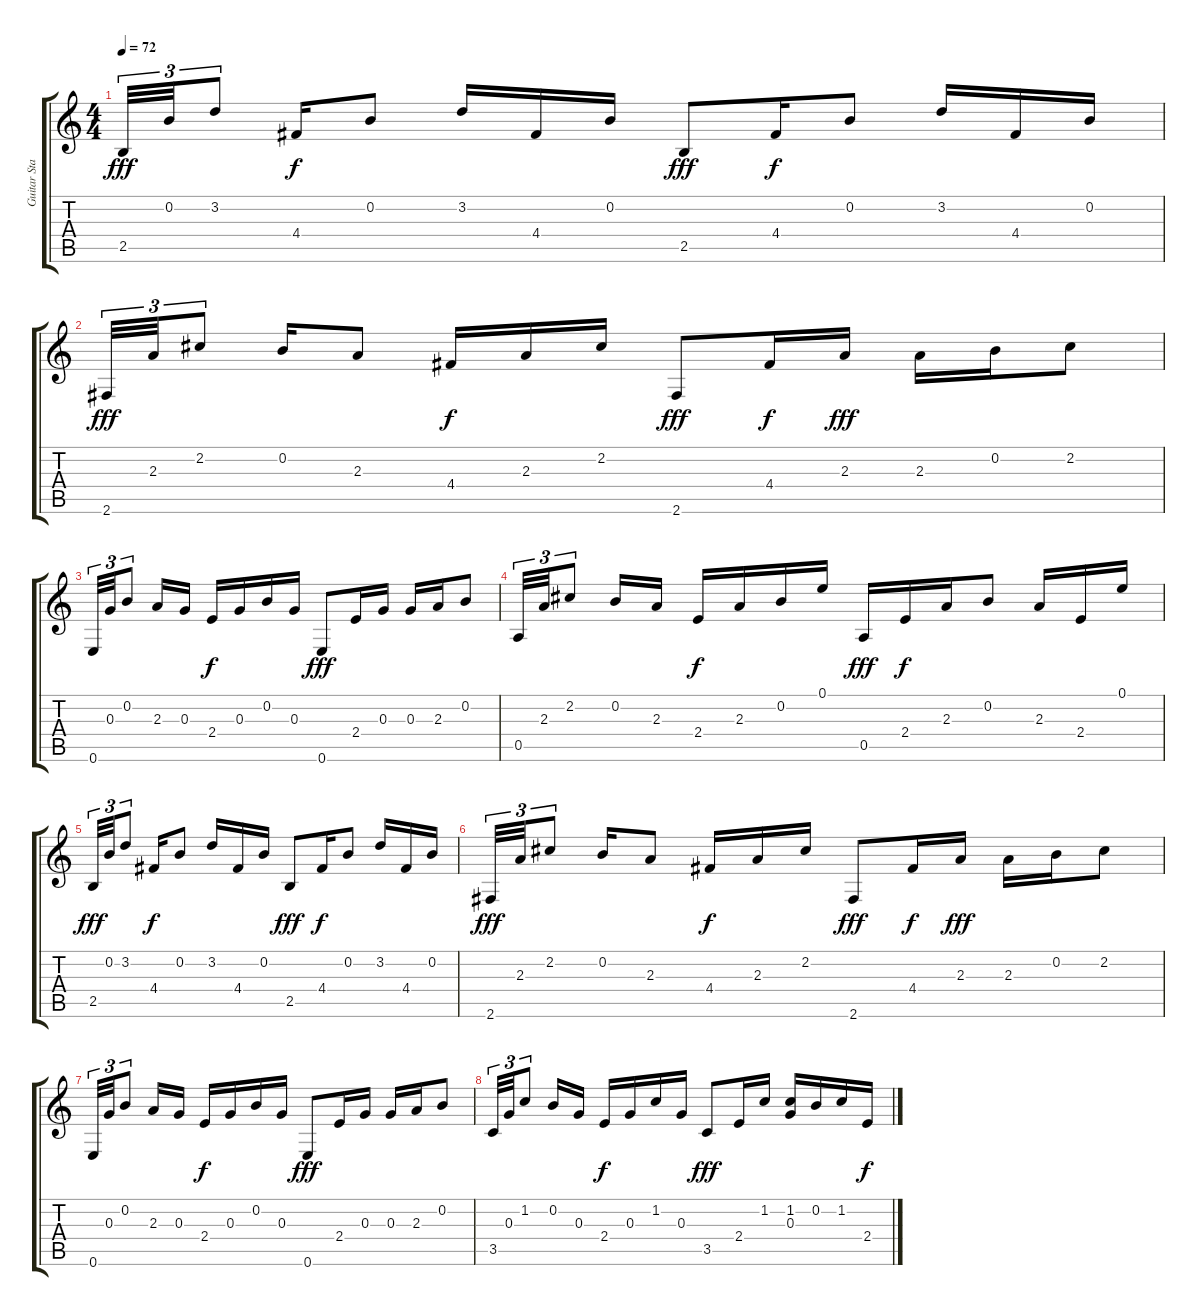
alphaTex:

\track ("Guitar Standard" "Guitar Sta") {instrument acousticguitarnylon}
\staff {score tabs}
\tuning (E4 B3 G3 D3 A2 E2) {hide}
\ts (4 4)
\tempo 72
\clef g2
\ks c
2.5.32{tu (3 2) dy fff} 0.2.32{tu (3 2)} 3.2.8{tu (3 2)} 4.4.16{dy f} 0.2.8 3.2.16 4.4.16 0.2.16 2.5.8{dy fff} 4.4.16{dy f} 0.2.8 3.2.16 4.4.16 0.2.16 |
2.6.32{tu (3 2) dy fff} 2.3.32{tu (3 2)} 2.2.8{tu (3 2)} 0.2.16 2.3.8 4.4.16{dy f} 2.3.16 2.2.16 2.6.8{dy fff} 4.4.16{dy f} 2.3.16{dy fff} 2.3.16 0.2.16 2.2.8 |
0.6.32{tu (3 2)} 0.3.32{tu (3 2)} 0.2.8{tu (3 2)} 2.3.16 0.3.16 2.4.16{dy f} 0.3.16 0.2.16 0.3.16 0.6.8{dy fff} 2.4.16 0.3.16 0.3.16 2.3.16 0.2.8 |
0.5.32{tu (3 2)} 2.3.32{tu (3 2)} 2.2.8{tu (3 2)} 0.2.16 2.3.16 2.4.16{dy f} 2.3.16 0.2.16 0.1.16 0.5.16{dy fff} 2.4.16{dy f} 2.3.16 0.2.8 2.3.16 2.4.16 0.1.16 |
2.5.32{tu (3 2) dy fff} 0.2.32{tu (3 2)} 3.2.8{tu (3 2)} 4.4.16{dy f} 0.2.8 3.2.16 4.4.16 0.2.16 2.5.8{dy fff} 4.4.16{dy f} 0.2.8 3.2.16 4.4.16 0.2.16 |
2.6.32{tu (3 2) dy fff} 2.3.32{tu (3 2)} 2.2.8{tu (3 2)} 0.2.16 2.3.8 4.4.16{dy f} 2.3.16 2.2.16 2.6.8{dy fff} 4.4.16{dy f} 2.3.16{dy fff} 2.3.16 0.2.16 2.2.8 |
0.6.32{tu (3 2)} 0.3.32{tu (3 2)} 0.2.8{tu (3 2)} 2.3.16 0.3.16 2.4.16{dy f} 0.3.16 0.2.16 0.3.16 0.6.8{dy fff} 2.4.16 0.3.16 0.3.16 2.3.16 0.2.8 |
3.5.32{tu (3 2)} 0.3.32{tu (3 2)} 1.2.8{tu (3 2)} 0.2.16 0.3.16 2.4.16{dy f} 0.3.16 1.2.16 0.3.16 3.5.8{dy fff} 2.4.16 1.2.16 (1.2 0.3).16 0.2.16 1.2.16 2.4.16{dy f}
